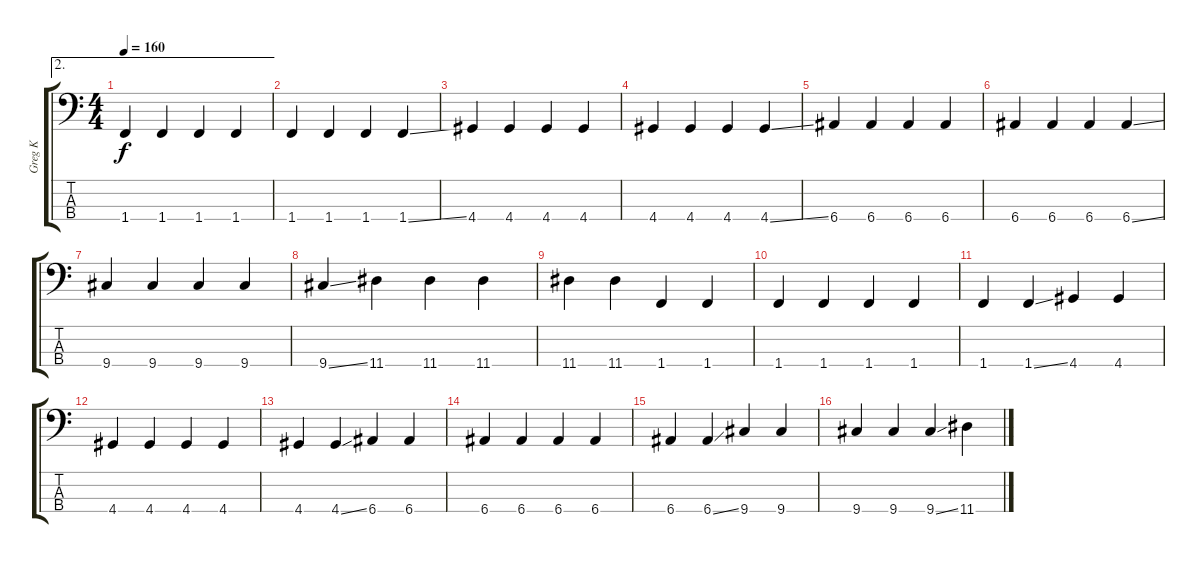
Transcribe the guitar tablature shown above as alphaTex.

\track ("Greg K" "Greg K") {instrument electricbassfinger}
\staff {score tabs}
\tuning (G2 D2 A1 E1) {hide}
\ae 2
\ts (4 4)
\tempo 160
\clef f4
\ks c
1.4.4{dy f} 1.4.4 1.4.4 1.4.4 |
1.4.4 1.4.4 1.4.4 1.4{ss}.4 |
4.4.4 4.4.4 4.4.4 4.4.4 |
4.4.4 4.4.4 4.4.4 4.4{ss}.4 |
6.4.4 6.4.4 6.4.4 6.4.4 |
6.4.4 6.4.4 6.4.4 6.4{ss}.4 |
9.4.4 9.4.4 9.4.4 9.4.4 |
9.4{ss}.4 11.4.4 11.4.4 11.4.4 |
11.4.4 11.4.4 1.4.4 1.4.4 |
1.4.4 1.4.4 1.4.4 1.4.4 |
1.4.4 1.4{ss}.4 4.4.4 4.4.4 |
4.4.4 4.4.4 4.4.4 4.4.4 |
4.4.4 4.4{ss}.4 6.4.4 6.4.4 |
6.4.4 6.4.4 6.4.4 6.4.4 |
6.4.4 6.4{ss}.4 9.4.4 9.4.4 |
9.4.4 9.4.4 9.4{ss}.4 11.4.4
